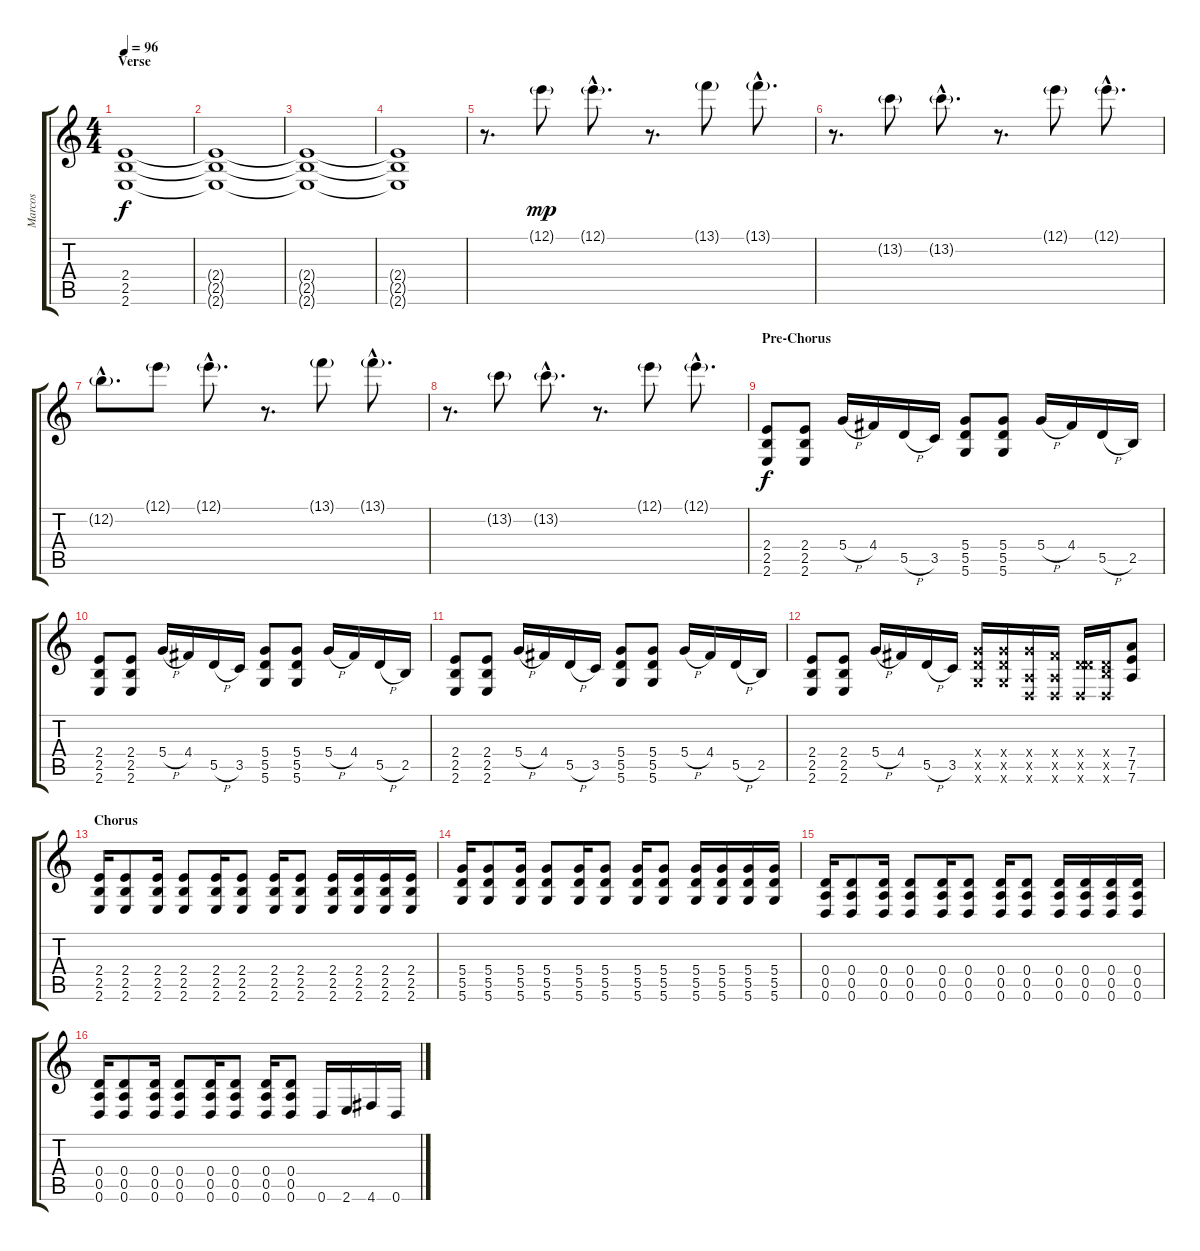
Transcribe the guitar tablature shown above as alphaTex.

\track ("Marcos" "Marcos") {instrument overdrivenguitar}
\staff {score tabs}
\tuning (E4 B3 G3 D3 A2 D2) {hide}
\ts (4 4)
\section ("" "Verse")
\tempo 96
\clef g2
\ks c
(2.4 2.5 2.6).1{dy f} |
(2.4{t} 2.5{t} 2.6{t}).1 |
(2.4{t} 2.5{t} 2.6{t}).1 |
(2.4{t} 2.5{t} 2.6{t}).1 |
r.8{d instrument electricguitarclean} 12.1{g}.8{dy mp} 12.1{g hac}.8{d} r.8{d} 13.1{g}.8 13.1{g hac}.8{d} |
r.8{d} 13.2{g}.8 13.2{g hac}.8{d} r.8{d} 12.1{g}.8 12.1{g hac}.8{d} |
12.2{g hac}.8{d} 12.1{g}.8 12.1{g hac}.8{d} r.8{d} 13.1{g}.8 13.1{g hac}.8{d} |
r.8{d} 13.2{g}.8 13.2{g hac}.8{d} r.8{d} 12.1{g}.8 12.1{g hac}.8{d} |
\section ("" "Pre-Chorus")
(2.4 2.5 2.6).8{dy f instrument overdrivenguitar} (2.4 2.5 2.6).8 5.4{h}.16 4.4.16 5.5{h}.16 3.5.16 (5.4 5.5 5.6).8 (5.4 5.5 5.6).8 5.4{h}.16 4.4.16 5.5{h}.16 2.5.16 |
(2.4 2.5 2.6).8 (2.4 2.5 2.6).8 5.4{h}.16 4.4.16 5.5{h}.16 3.5.16 (5.4 5.5 5.6).8 (5.4 5.5 5.6).8 5.4{h}.16 4.4.16 5.5{h}.16 2.5.16 |
(2.4 2.5 2.6).8 (2.4 2.5 2.6).8 5.4{h}.16 4.4.16 5.5{h}.16 3.5.16 (5.4 5.5 5.6).8 (5.4 5.5 5.6).8 5.4{h}.16 4.4.16 5.5{h}.16 2.5.16 |
(2.4 2.5 2.6).8 (2.4 2.5 2.6).8 5.4{h}.16 4.4.16 5.5{h}.16 3.5.16 (5.4{x} 5.5{x} 5.6{x}).16 (5.4{x} 5.5{x} 5.6{x}).16 (5.4{x} 0.5{x} 0.6{x}).16 (4.4{x} 0.5{x} 0.6{x}).16 (0.4{x} 5.5{x} 0.6{x}).16 (0.4{x} 2.5{x} 0.6{x}).16 (7.4 7.5 7.6).8 |
\section ("" "Chorus")
(2.4 2.5 2.6).16{instrument overdrivenguitar} (2.4 2.5 2.6).8 (2.4 2.5 2.6).16 (2.4 2.5 2.6).8 (2.4 2.5 2.6).16 (2.4 2.5 2.6).8 (2.4 2.5 2.6).16 (2.4 2.5 2.6).8 (2.4 2.5 2.6).16 (2.4 2.5 2.6).16 (2.4 2.5 2.6).16 (2.4 2.5 2.6).16 |
(5.4 5.5 5.6).16 (5.4 5.5 5.6).8 (5.4 5.5 5.6).16 (5.4 5.5 5.6).8 (5.4 5.5 5.6).16 (5.4 5.5 5.6).8 (5.4 5.5 5.6).16 (5.4 5.5 5.6).8 (5.4 5.5 5.6).16 (5.4 5.5 5.6).16 (5.4 5.5 5.6).16 (5.4 5.5 5.6).16 |
(0.4 0.5 0.6).16 (0.4 0.5 0.6).8 (0.4 0.5 0.6).16 (0.4 0.5 0.6).8 (0.4 0.5 0.6).16 (0.4 0.5 0.6).8 (0.4 0.5 0.6).16 (0.4 0.5 0.6).8 (0.4 0.5 0.6).16 (0.4 0.5 0.6).16 (0.4 0.5 0.6).16 (0.4 0.5 0.6).16 |
(0.4 0.5 0.6).16 (0.4 0.5 0.6).8 (0.4 0.5 0.6).16 (0.4 0.5 0.6).8 (0.4 0.5 0.6).16 (0.4 0.5 0.6).8 (0.4 0.5 0.6).16 (0.4 0.5 0.6).8 0.6.16 2.6.16 4.6.16 0.6.16
